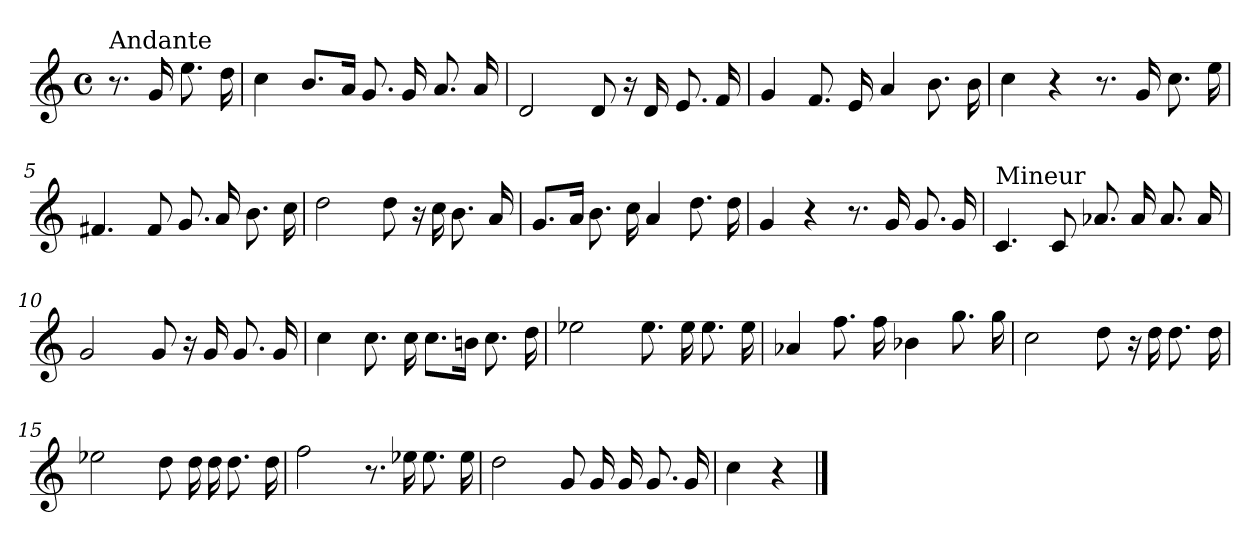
**kern
*part1
*staff1
*clefG2
*k[]
*C:
*M4/4
*met(c)
=
!LO:TX:a:t=Andante
8.r
16g/
8.ee\
16dd\
=1
4cc\
8.b/L
16a/Jk
8.g/
16g/
8.a/
16a/
=2
2d/
8d/
16r
16d/
8.e/
16f/
=3
4g/
8.f/
16e/
4a/
8.b\
16b\
!!LO:LB:g=z
=4
4cc\
4r
8.r
16g/
8.cc\
16ee\
=5
4.f#X/
8f#/
8.g/
16a/
8.b\
16cc\
=6
2dd\
8dd\
16r
16cc\
8.b\
16a/
=7
8.g/L
16a/Jk
8.b\
16cc\
4a/
8.dd\
16dd\
=8
4g/
4r
8.r
16g/
8.g/
16g/
!!LO:LB:g=z
=9
!LO:TX:a:t=Mineur
4.c/
8c/
8.a-X/
16a-/
8.a-/
16a-/
=10
2g/
8g/
16r
16g/
8.g/
16g/
=11
4cc\
8.cc\
16cc\
8.cc\L
16bn\Jk
8.cc\
16dd\
=12
2ee-X\
8.ee-\
16ee-\
8.ee-\
16ee-\
!!LO:LB:g=z
=13
4a-X/
8.ff\
16ff\
4b-X\
8.gg\
16gg\
=14
2cc\
8dd\
16r
16dd\
8.dd\
16dd\
=15
2ee-X\
8dd\
16dd\
16dd\
8.dd\
16dd\
=16
2ff\
8.r
16ee-X\
8.ee-\
16ee-\
=17
2dd\
8g/
16g/
16g/
8.g/
16g/
!!LO:LB:g=z
=18
4cc\
4r
==
*-
